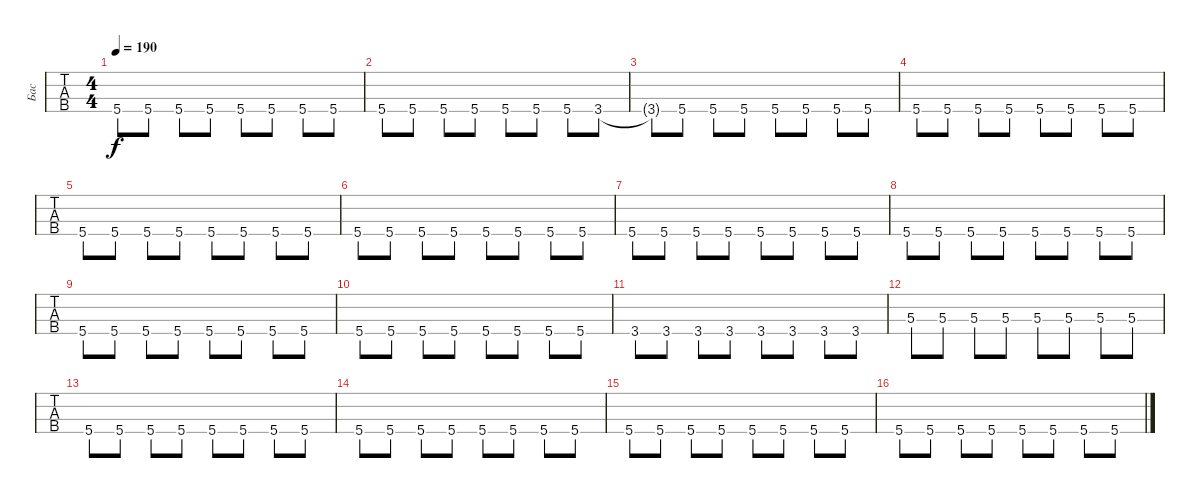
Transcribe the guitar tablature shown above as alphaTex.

\track ("Бас" "Бас") {instrument electricbassfinger}
\staff {tabs}
\tuning (G2 D2 A1 E1) {hide}
\ts (4 4)
\tempo 190
\clef f4
\ks c
5.4.8{dy f} 5.4.8 5.4.8 5.4.8 5.4.8 5.4.8 5.4.8 5.4.8 |
5.4.8 5.4.8 5.4.8 5.4.8 5.4.8 5.4.8 5.4.8 3.4.8 |
3.4{t}.8 5.4.8 5.4.8 5.4.8 5.4.8 5.4.8 5.4.8 5.4.8 |
5.4.8 5.4.8 5.4.8 5.4.8 5.4.8 5.4.8 5.4.8 5.4.8 |
5.4.8 5.4.8 5.4.8 5.4.8 5.4.8 5.4.8 5.4.8 5.4.8 |
5.4.8 5.4.8 5.4.8 5.4.8 5.4.8 5.4.8 5.4.8 5.4.8 |
5.4.8 5.4.8 5.4.8 5.4.8 5.4.8 5.4.8 5.4.8 5.4.8 |
5.4.8 5.4.8 5.4.8 5.4.8 5.4.8 5.4.8 5.4.8 5.4.8 |
5.4.8 5.4.8 5.4.8 5.4.8 5.4.8 5.4.8 5.4.8 5.4.8 |
5.4.8 5.4.8 5.4.8 5.4.8 5.4.8 5.4.8 5.4.8 5.4.8 |
3.4.8 3.4.8 3.4.8 3.4.8 3.4.8 3.4.8 3.4.8 3.4.8 |
5.3.8 5.3.8 5.3.8 5.3.8 5.3.8 5.3.8 5.3.8 5.3.8 |
5.4.8 5.4.8 5.4.8 5.4.8 5.4.8 5.4.8 5.4.8 5.4.8 |
5.4.8 5.4.8 5.4.8 5.4.8 5.4.8 5.4.8 5.4.8 5.4.8 |
5.4.8 5.4.8 5.4.8 5.4.8 5.4.8 5.4.8 5.4.8 5.4.8 |
5.4.8 5.4.8 5.4.8 5.4.8 5.4.8 5.4.8 5.4.8 5.4.8
